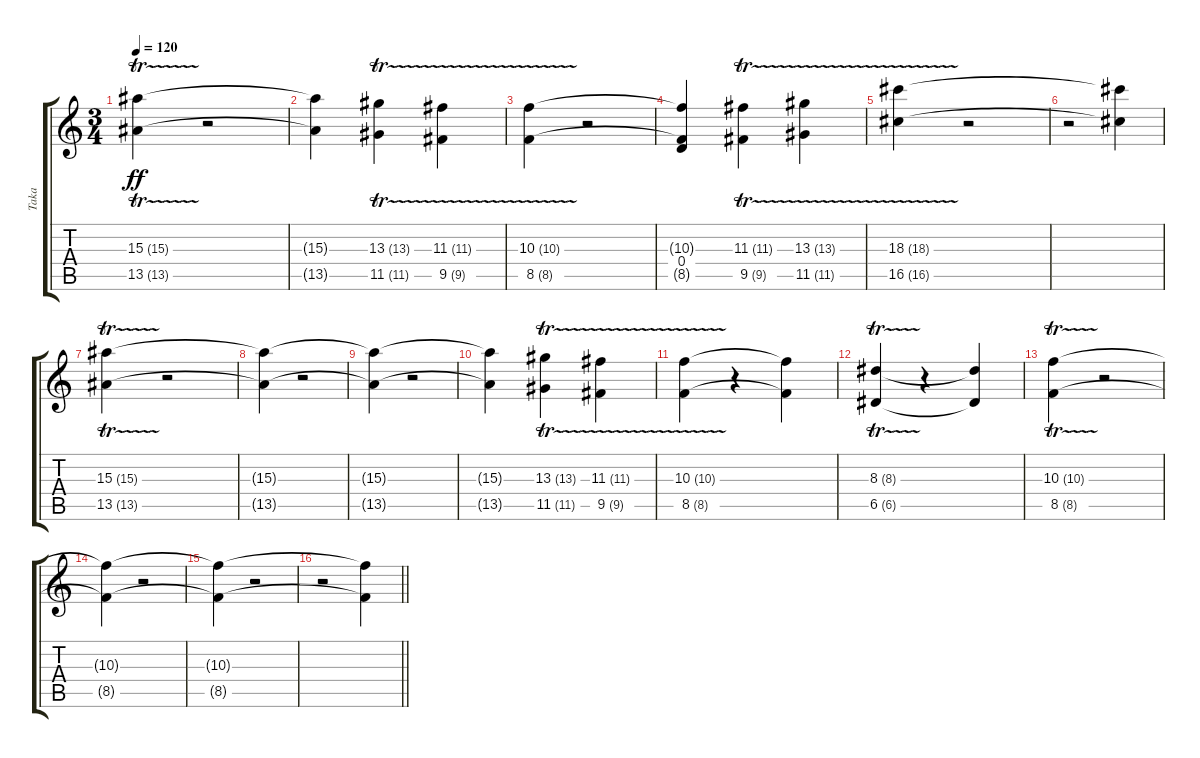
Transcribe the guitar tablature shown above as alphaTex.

\track ("Taka" "Taka") {instrument electricguitarjazz}
\staff {score tabs}
\tuning (E4 B3 G3 D3 A2 E2) {hide}
\ts (3 4)
\tempo 120
\clef g2
\ks c
(15.3{tr (15 16)} 13.5{tr (13 16)}).4{dy ff} r.2 |
(15.3{t} 13.5{t}).4 (13.3{tr (13 16)} 11.5{tr (11 16)}).4 (11.3{tr (11 16)} 9.5{tr (9 16)}).4 |
(10.3{tr (10 16)} 8.5{tr (8 16)}).4 r.2 |
(10.3{t} 0.4 8.5{t}).4 (11.3{tr (11 16)} 9.5{tr (9 16)}).4 (13.3{tr (13 16)} 11.5{tr (11 16)}).4 |
(18.3{tr (18 16)} 16.5{tr (16 16)}).4 r.2 |
r.2 (18.3{t} 16.5{t}).4 |
(15.3{tr (15 16)} 13.5{tr (13 16)}).4 r.2 |
(15.3{t} 13.5{t}).4 r.2 |
(15.3{t} 13.5{t}).4 r.2 |
(15.3{t} 13.5{t}).4 (13.3{tr (13 16)} 11.5{tr (11 16)}).4 (11.3{tr (11 16)} 9.5{tr (9 16)}).4 |
(10.3{tr (10 16)} 8.5{tr (8 16)}).4 r.4 (10.3{t} 8.5{t}).4 |
(8.3{tr (8 16)} 6.5{tr (6 16)}).4 r.4 (8.3{t} 6.5{t}).4 |
(10.3{tr (10 16)} 8.5{tr (8 16)}).4 r.2 |
(10.3{t} 8.5{t}).4 r.2 |
(10.3{t} 8.5{t}).4 r.2 |
\barLineRight lightlight
r.2 (10.3{t} 8.5{t}).4
